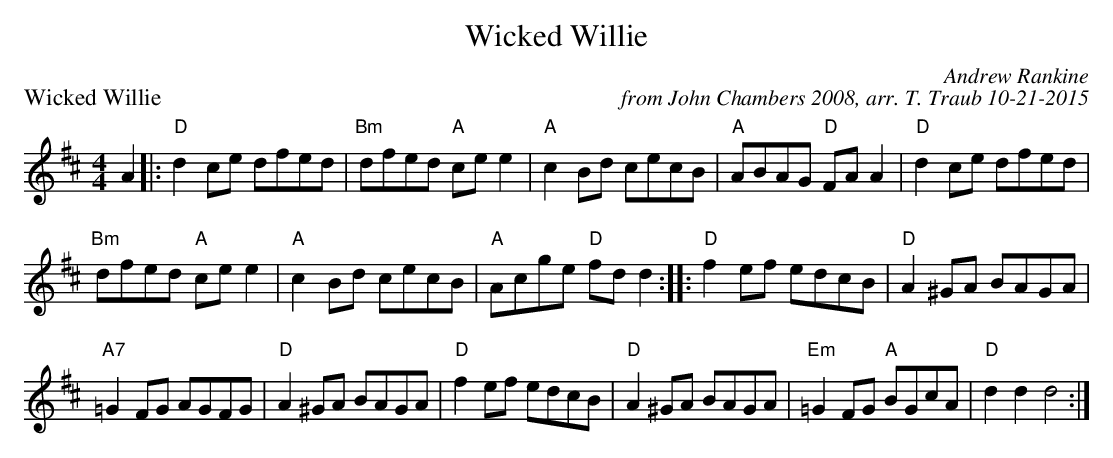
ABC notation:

X:1
T: Wicked Willie
P: Wicked Willie
C: Andrew Rankine
C: from John Chambers 2008, arr. T. Traub 10-21-2015
M: 4/4
L: 1/8
K: D
A2 |: "D"d2ce dfed | "Bm"dfed "A"cee2 | "A"c2Bd cecB | "A"ABAG "D"FAA2 | "D"d2ce dfed |
"Bm"dfed "A"cee2 | "A"c2Bd cecB | "A"Acge "D"fdd2 :||: "D"f2ef edcB | "D"A2^GA BAGA |
"A7"=G2FG AGFG | "D"A2^GA BAGA | "D"f2ef edcB | "D"A2^GA BAGA | "Em"=G2FG "A"BGcA | "D"d2d2 d4 :|
